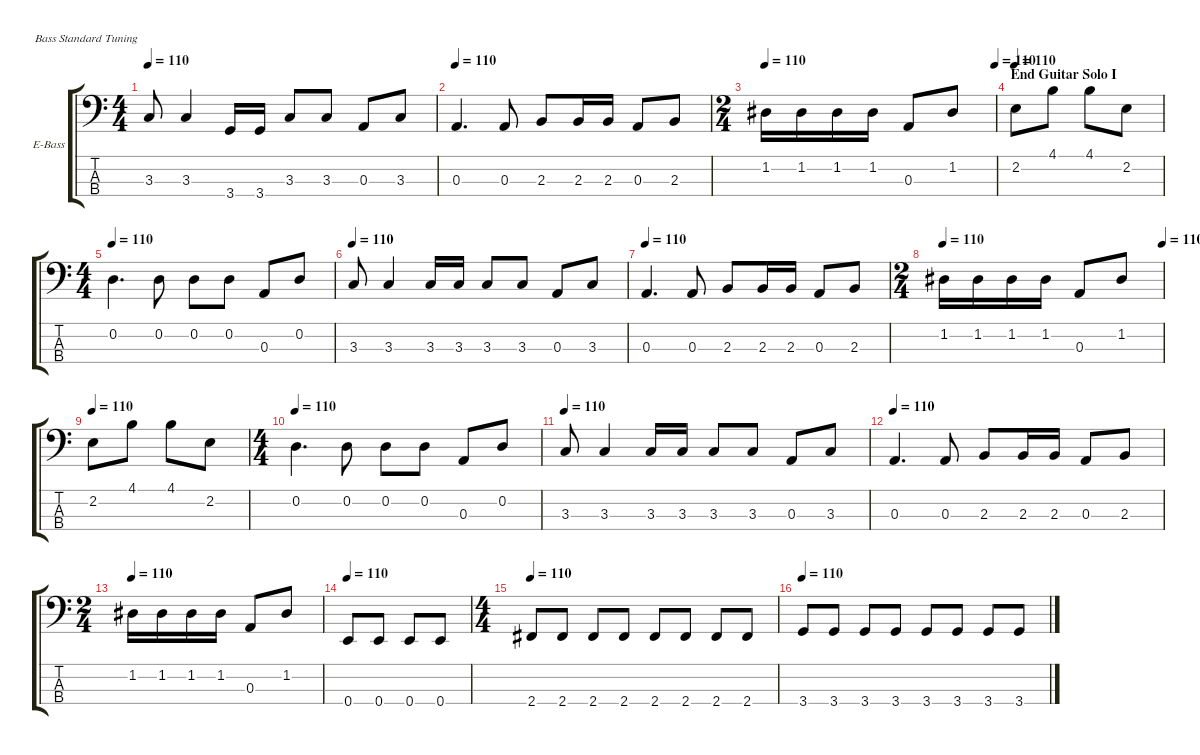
\hideDynamics
\bracketExtendMode groupsimilarinstruments
\firstSystemTrackNameOrientation horizontal
\otherSystemsTrackNameOrientation horizontal
\track ("Bass" "E-Bass") {multiBarRest instrument electricbassfinger}
\staff {score tabs}
\tuning (G2 D2 A1 E1)
\ts (4 4)
\tempo 110
\clef f4
\ks c
3.3.8{dy fff} 3.3.4 3.4.16 3.4.16 3.3.8 3.3.8 0.3.8 3.3.8 |
\tempo 110
0.3.4{d} 0.3.8 2.3.8 2.3.16 2.3.16 0.3.8 2.3.8 |
\ts (2 4)
\tempo 110
\tempo (110 1)
1.2.16 1.2.16 1.2.16 1.2.16 0.3.8 1.2.8 |
\section ("" "End Guitar Solo I")
\tempo 110
2.2.8 4.1.8 4.1.8 2.2.8 |
\ts (4 4)
\tempo 110
0.2.4{d} 0.2.8 0.2.8 0.2.8 0.3.8 0.2.8 |
\tempo 110
3.3.8 3.3.4 3.3.16 3.3.16 3.3.8 3.3.8 0.3.8 3.3.8 |
\tempo 110
0.3.4{d} 0.3.8 2.3.8 2.3.16 2.3.16 0.3.8 2.3.8 |
\ts (2 4)
\tempo 110
\tempo (110 1)
1.2.16 1.2.16 1.2.16 1.2.16 0.3.8 1.2.8 |
\tempo 110
2.2.8 4.1.8 4.1.8 2.2.8 |
\ts (4 4)
\tempo 110
0.2.4{d} 0.2.8 0.2.8 0.2.8 0.3.8 0.2.8 |
\tempo 110
3.3.8 3.3.4 3.3.16 3.3.16 3.3.8 3.3.8 0.3.8 3.3.8 |
\tempo 110
0.3.4{d} 0.3.8 2.3.8 2.3.16 2.3.16 0.3.8 2.3.8 |
\ts (2 4)
\tempo 110
1.2.16 1.2.16 1.2.16 1.2.16 0.3.8 1.2.8 |
\tempo 110
0.4.8 0.4.8 0.4.8 0.4.8 |
\ts (4 4)
\tempo 110
2.4.8 2.4.8 2.4.8 2.4.8 2.4.8 2.4.8 2.4.8 2.4.8 |
\tempo 110
3.4.8 3.4.8 3.4.8 3.4.8 3.4.8 3.4.8 3.4.8 3.4.8
